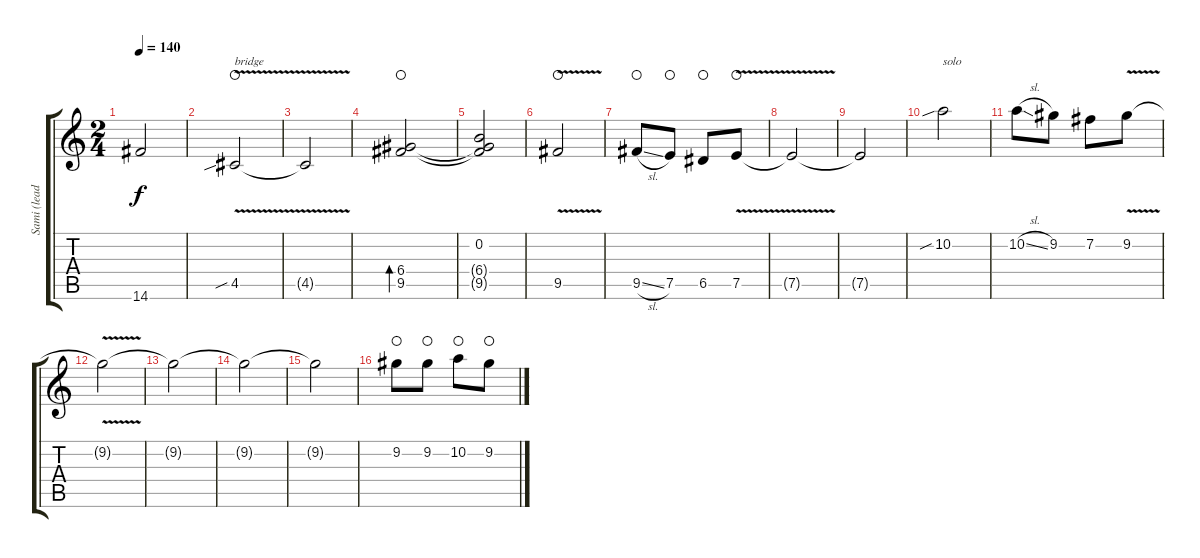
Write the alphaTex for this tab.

\track ("Sami (lead)" "Sami (lead") {instrument overdrivenguitar}
\staff {score tabs}
\tuning (E4 B3 G3 D3 A2 E2) {hide}
\ts (2 4)
\tempo 140
\clef g2
\ks c
14.6{t}.2{dy f} |
4.5{v sib}.2{txt "bridge" volume 14 waho} |
4.5{t}.2 |
(6.4 9.5).2{bd 240 waho} |
(0.2 6.4{t} 9.5{t}).2 |
9.5{v}.2{waho} |
9.5{sl}.8{waho} 7.5.8{waho} 6.5.8{waho} 7.5{v}.8{waho} |
7.5{t}.2 |
7.5{t}.2 |
10.2{sib}.2{txt "solo"} |
10.2{sl}.8 9.2.8 7.2.8 9.2{v}.8 |
9.2{t}.2 |
9.2{t}.2 |
9.2{t}.2 |
9.2{t}.2 |
9.2.8{waho} 9.2.8{waho} 10.2.8{waho} 9.2.8{waho}
